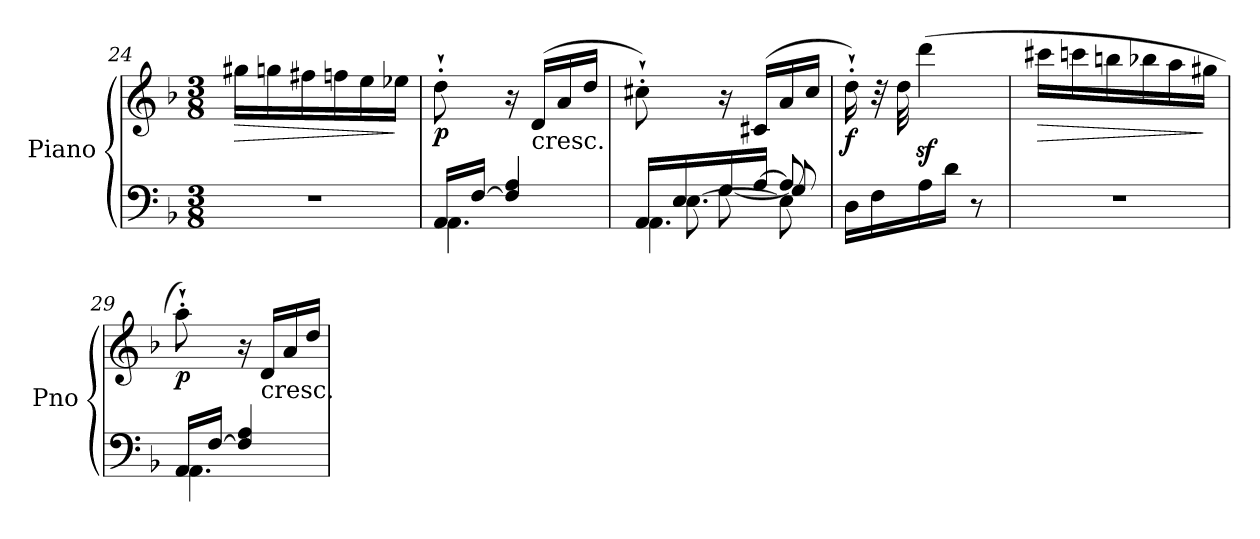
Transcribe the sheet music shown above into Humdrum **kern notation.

**kern	**kern	**dynam
*part1	*part1	*part1
*staff2	*staff1	*staff1/2
*I"Piano	*	*
*I'Pno	*	*
*clefF4	*clefG2	*
*k[b-]	*k[b-]	*
*F:	*F:	*
*M3/8	*M3/8	*
=24	=24	=24
!	!	!LO:HP:b
4.r	16gg#X\LL	>
.	16ggn\	.
.	16ff#X\	.
.	16ffn\	.
.	16ee\	.
.	16ee-X\JJ	]
!!LO:LB:g=z
=25	=25	=25
*^	*	*
!	!	!	!LO:DY:b
16AA/LL	4.AA\	8dd`'\	p
[16F/JJ	.	.	.
4F/] 4A/	.	16r	.
!	!	!LO:TX:b:t=cresc.	!
.	.	(16d/LL	.
.	.	16a/	.
.	.	16dd/JJ	.
=26	=26	=26	=26
*^	*^	*	*
16AA/LL	4.AA\	16ryy	8ryy	8cc#X`'\)	.
16E/	.	[8.E\	.	.	.
16G/	.	.	[8G\	16r	.
[16A/JJ	.	.	.	(16c#X/LL	.
8A/]	.	8E\]	8G/]	16a/	.
.	.	.	.	16cc#/JJ	.
*v	*v	*v	*v	*	*
=27	=27	=27
!	!	!LO:DY:b
16D\LL	16dd`'\)	f
16F\	32r	.
.	32dd\	.
16A\	(4dddz<\	.
16d\JJ	.	.
8r	.	.
=28	=28	=28
!	!	!LO:HP:b
4.r	16ccc#X\LL	>
.	16cccn\	.
.	16bbn\	.
.	16bb-X\	.
.	16aa\	.
.	16gg#X\JJ	]
=29	=29	=29
*^	*	*
!	!	!	!LO:DY:b
16AA/LL	4.AA\	8aa`'\)	p
[16F/JJ	.	.	.
4F/] 4A/	.	16r	.
!	!	!LO:TX:b:t=cresc.	!
.	.	16d/LL	.
.	.	16a/	.
.	.	16dd/JJ	.
*v	*v	*	*
=	=	=
*-	*-	*-
